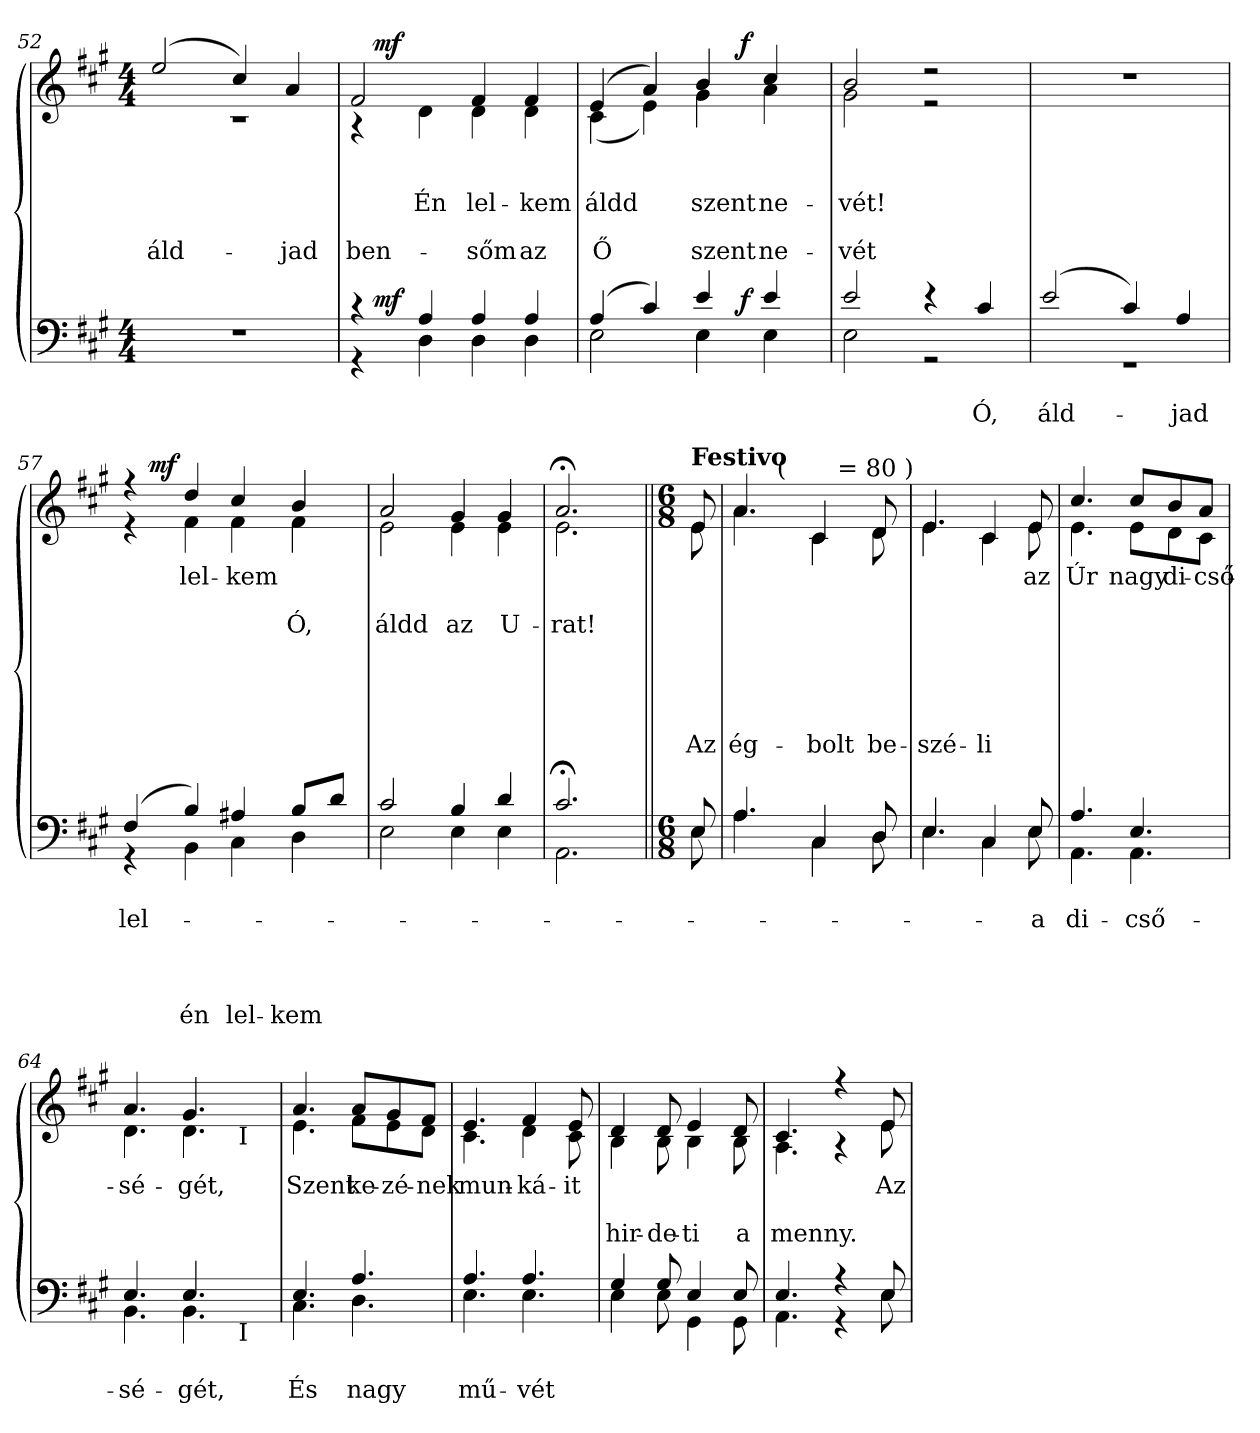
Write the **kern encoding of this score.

**kern	**text	**text	**text	**text	**text	**text	**dynam	**kern	**text	**text	**text	**text	**text	**text	**text	**text	**dynam
*part2	*part2	*part2	*part2	*part2	*part2	*part2	*part2	*part1	*part1	*part1	*part1	*part1	*part1	*part1	*part1	*part1	*part1
*staff2	*staff2	*staff2	*staff2	*staff2	*staff2	*staff2	*staff2	*staff1	*staff1	*staff1	*staff1	*staff1	*staff1	*staff1	*staff1	*staff1	*staff1
!!LO:PB:g=z
*clefF4	*	*	*	*	*	*	*	*clefG2	*	*	*	*	*	*	*	*	*
*k[f#c#g#]	*	*	*	*	*	*	*	*k[f#c#g#]	*	*	*	*	*	*	*	*	*
*f#:	*	*	*	*	*	*	*	*f#:	*	*	*	*	*	*	*	*	*
*M4/4	*	*	*	*	*	*	*	*M4/4	*	*	*	*	*	*	*	*	*
=52	=52	=52	=52	=52	=52	=52	=52	=52	=52	=52	=52	=52	=52	=52	=52	=52	=52
!	!	!	!	!	!	!	!	!	!	!	!	!	!LO:LY:a	!	!	!	!
*	*	*	*	*	*	*	*	*^	*	*	*	*	*	*	*	*	*
1r	.	.	.	.	.	.	.	(>2ee/	1rc	.	.	.	.	áld-	.	.	.	.
.	.	.	.	.	.	.	.	4cc#/)	.	.	.	.	.	.	.	.	.	.
!	!	!	!	!	!	!	!	!	!	!	!	!	!	!LO:LY:a	!	!	!	!
.	.	.	.	.	.	.	.	4a/	.	.	.	.	.	-jad	.	.	.	.
*	*	*	*	*	*	*	*	*v	*v	*	*	*	*	*	*	*	*	*
=53	=53	=53	=53	=53	=53	=53	=53	=53	=53	=53	=53	=53	=53	=53	=53	=53	=53
*^	*	*	*	*	*	*	*	*	*	*	*	*	*	*	*	*	*
!	!	!	!	!	!	!	!	!	!	!	!	!	!	!LO:LY:a	!	!	!	!
*	*^	*	*	*	*	*	*	*	*^	*	*	*	*	*	*	*	*	*
*	*	*	*	*	*	*	*	*	*	*	*^	*	*	*	*	*	*	*	*	*
4r	4r	16ryy	.	.	.	.	.	.	.	2f#/	4rA	16ryy	.	.	.	.	ben-	.	.	.	.
!	!	!	!	!	!	!	!	!	!LO:DY:b	!	!	!	!	!	!	!	!	!	!	!	!LO:DY:b
.	.	2...ryy	.	.	.	.	.	.	mf	.	.	2...ryy	.	.	.	.	.	.	.	.	mf
!	!	!	!	!	!	!	!	!	!	!	!	!	!	!	!LO:LY:b	!	!	!	!	!	!
4A/	4D\	.	.	.	.	.	.	.	.	.	4d\	.	.	.	Én	.	.	.	.	.	.
!	!	!	!	!	!	!	!	!	!	!	!	!	!	!	!	!	!LO:LY:a	!	!	!	!
!	!	!	!	!	!	!	!	!	!	!	!	!	!	!	!LO:LY:b	!	!	!	!	!	!
4A/	4D\	.	.	.	.	.	.	.	.	4f#/	4d\	.	.	.	lel-	.	-sőm	.	.	.	.
!	!	!	!	!	!	!	!	!	!	!	!	!	!	!	!	!	!LO:LY:a	!	!	!	!
!	!	!	!	!	!	!	!	!	!	!	!	!	!	!	!LO:LY:b	!	!	!	!	!	!
4A/	4D\	.	.	.	.	.	.	.	.	4f#/	4d\	.	.	.	-kem	.	az	.	.	.	.
=54	=54	=54	=54	=54	=54	=54	=54	=54	=54	=54	=54	=54	=54	=54	=54	=54	=54	=54	=54	=54	=54
!	!	!	!	!	!	!	!	!	!	!	!	!	!	!	!	!	!LO:LY:a	!	!	!	!
!	!	!	!	!	!	!	!	!	!	!	!	!	!	!	!LO:LY:b	!	!	!	!	!	!
(>4A/	2E\	2ryy	.	.	.	.	.	.	.	(>4e/	(<4c#\	2ryy	.	.	áldd	.	Ő	.	.	.	.
4c#/)	.	.	.	.	.	.	.	.	.	4a/)	4e\)	.	.	.	.	.	.	.	.	.	.
!	!	!	!	!	!	!	!	!	!	!	!	!	!	!	!	!	!LO:LY:a	!	!	!	!
!	!	!	!	!	!	!	!	!	!	!	!	!	!	!	!LO:LY:b	!	!	!	!	!	!
4e/	4E\	8.ryy	.	.	.	.	.	.	.	4b/	4g#\	8.ryy	.	.	szent	.	szent	.	.	.	.
!	!	!	!	!	!	!	!	!	!LO:DY:b	!	!	!	!	!	!	!	!	!	!	!	!LO:DY:b
.	.	4ryy	.	.	.	.	.	.	f	.	.	4ryy	.	.	.	.	.	.	.	.	f
!	!	!	!	!	!	!	!	!	!	!	!	!	!	!	!	!	!LO:LY:a	!	!	!	!
!	!	!	!	!	!	!	!	!	!	!	!	!	!	!	!LO:LY:b	!	!	!	!	!	!
4e/	4E\	.	.	.	.	.	.	.	.	4cc#/	4a\	.	.	.	ne-	.	ne-	.	.	.	.
.	.	16ryy	.	.	.	.	.	.	.	.	.	16ryy	.	.	.	.	.	.	.	.	.
*	*v	*v	*	*	*	*	*	*	*	*	*	*	*	*	*	*	*	*	*	*	*
*	*	*	*	*	*	*	*	*	*v	*v	*v	*	*	*	*	*	*	*	*	*
=55	=55	=55	=55	=55	=55	=55	=55	=55	=55	=55	=55	=55	=55	=55	=55	=55	=55	=55
*	*^	*	*	*	*	*	*	*	*^	*	*	*	*	*	*	*	*	*
*	*	*	*	*	*	*	*	*	*	*	*^	*	*	*	*	*	*	*	*	*
!	!	!	!	!	!	!	!	!	!	!	!	!	!	!	!	!	!LO:LY:a	!	!	!	!
*	*v	*v	*	*	*	*	*	*	*	*	*	*	*	*	*	*	*	*	*	*	*
*	*	*	*	*	*	*	*	*	*	*v	*v	*	*	*	*	*	*	*	*	*
*	*^	*	*	*	*	*	*	*	*	*^	*	*	*	*	*	*	*	*	*
!	!	!	!	!	!	!	!	!	!	!	!	!	!	!	!LO:LY:b	!	!	!	!	!	!
*	*v	*v	*	*	*	*	*	*	*	*	*	*	*	*	*	*	*	*	*	*	*
*	*	*	*	*	*	*	*	*	*	*v	*v	*	*	*	*	*	*	*	*	*
2e/	2E\	.	.	.	.	.	.	.	2b/	2g#\	.	.	-vét!	.	-vét	.	.	.	.
4rd	2rGG	.	.	.	.	.	.	.	2r	2r	.	.	.	.	.	.	.	.	.
!	!	!	!LO:LY:a	!	!	!	!	!	!	!	!	!	!	!	!	!	!	!	!
4c#/	.	.	Ó,	.	.	.	.	.	.	.	.	.	.	.	.	.	.	.	.
*	*	*	*	*	*	*	*	*	*v	*v	*	*	*	*	*	*	*	*	*
=56	=56	=56	=56	=56	=56	=56	=56	=56	=56	=56	=56	=56	=56	=56	=56	=56	=56	=56
!	!	!	!LO:LY:a	!	!	!	!	!	!	!	!	!	!	!	!	!	!	!
(>2e/	1rGG	.	áld-	.	.	.	.	.	1r	.	.	.	.	.	.	.	.	.
4c#/)	.	.	.	.	.	.	.	.	.	.	.	.	.	.	.	.	.	.
!	!	!	!LO:LY:a	!	!	!	!	!	!	!	!	!	!	!	!	!	!	!
4A/	.	.	-jad	.	.	.	.	.	.	.	.	.	.	.	.	.	.	.
!!LO:LB:g=z
=57	=57	=57	=57	=57	=57	=57	=57	=57	=57	=57	=57	=57	=57	=57	=57	=57	=57	=57
!	!	!	!LO:LY:a	!	!	!	!	!	!	!	!	!	!	!	!	!	!	!
*	*	*	*	*	*	*	*	*	*^	*	*	*	*	*	*	*	*	*
*	*	*	*	*	*	*	*	*	*	*^	*	*	*	*	*	*	*	*	*
(>4F#/	4rGG	.	lel-	.	.	.	.	.	4r	4r	16.ryy	.	.	.	.	.	.	.	.	.
!	!	!	!	!	!	!	!	!	!	!	!	!	!	!	!	!	!	!	!	!LO:DY:a
.	.	.	.	.	.	.	.	.	.	.	2ryy	.	.	.	.	.	.	.	.	mf
!	!	!	!	!	!	!	!LO:LY:b	!	!	!	!	!	!	!	!	!	!	!	!	!
!	!	!	!	!	!	!	!	!	!	!	!	!LO:LY:b	!	!	!	!	!	!	!	!
4B/)	4BB\	.	.	.	.	.	én	.	4dd/	4f#\	.	lel-	.	.	.	.	.	.	.	.
!	!	!	!LO:LY:a	!	!	!	!	!	!	!	!	!	!	!	!	!	!	!	!	!
!	!	!	!	!	!	!	!LO:LY:b	!	!	!	!	!	!	!	!	!	!	!	!	!
!	!	!	!	!	!	!	!	!	!	!	!	!LO:LY:b	!	!	!	!	!	!	!	!
4A#X/	4C#\	.	.	.	.	.	lel-	.	4cc#/	4f#\	.	-kem	.	.	.	.	.	.	.	.
.	.	.	.	.	.	.	.	.	.	.	4ryy	.	.	.	.	.	.	.	.	.
!	!	!	!	!	!	!	!LO:LY:b	!	!	!	!	!	!	!	!	!	!	!	!	!
!	!	!	!	!	!	!	!	!	!	!	!	!	!	!LO:LY:b	!	!	!	!	!	!
8B/L	4D\	.	.	.	.	.	-kem	.	4b/	4f#\	.	.	.	Ó,	.	.	.	.	.	.
.	.	.	.	.	.	.	.	.	.	.	8ryy	.	.	.	.	.	.	.	.	.
8d/J	.	.	.	.	.	.	.	.	.	.	.	.	.	.	.	.	.	.	.	.
.	.	.	.	.	.	.	.	.	.	.	32ryy	.	.	.	.	.	.	.	.	.
*	*	*	*	*	*	*	*	*	*	*v	*v	*	*	*	*	*	*	*	*	*
=58	=58	=58	=58	=58	=58	=58	=58	=58	=58	=58	=58	=58	=58	=58	=58	=58	=58	=58	=58
*	*	*	*	*	*	*	*	*	*	*^	*	*	*	*	*	*	*	*	*
!	!	!	!	!	!	!	!	!	!	!	!	!	!	!LO:LY:b	!	!	!	!	!	!
*	*	*	*	*	*	*	*	*	*	*v	*v	*	*	*	*	*	*	*	*	*
2c#/	2E\	.	.	.	.	.	.	.	2a/	2e\	.	.	áldd	.	.	.	.	.	.
!	!	!	!	!	!	!	!	!	!	!	!	!	!LO:LY:b	!	!	!	!	!	!
4B/	4E\	.	.	.	.	.	.	.	4g#/	4e\	.	.	az	.	.	.	.	.	.
!	!	!	!	!	!	!	!	!	!	!	!	!	!LO:LY:b	!	!	!	!	!	!
4d/	4E\	.	.	.	.	.	.	.	4g#/	4e\	.	.	U-	.	.	.	.	.	.
=59	=59	=59	=59	=59	=59	=59	=59	=59	=59	=59	=59	=59	=59	=59	=59	=59	=59	=59	=59
!	!	!	!	!	!	!	!	!	!	!	!	!	!LO:LY:b	!	!	!	!	!	!
2.c#;/	2.AA\	.	.	.	.	.	.	.	2.a;/	2.e\	.	.	-rat!	.	.	.	.	.	.
=60||	=60||	=60||	=60||	=60||	=60||	=60||	=60||	=60||	=60||	=60||	=60||	=60||	=60||	=60||	=60||	=60||	=60||	=60||	=60||
*M6/8	*	*	*	*	*	*	*	*	*M6/8	*	*	*	*	*	*	*	*	*	*
!	!	!	!	!	!	!	!	!	!LO:TX:a:B:t=Festivo	!	!	!	!	!	!	!	!	!	!
!	!	!	!	!	!	!	!	!	!	!	!	!	!	!	!	!	!	!LO:LY:b	!
8E/	8E\	.	.	.	.	.	.	.	8e/	8e\	.	.	.	.	.	.	.	Az	.
=61	=61	=61	=61	=61	=61	=61	=61	=61	=61	=61	=61	=61	=61	=61	=61	=61	=61	=61	=61
!	!	!	!	!	!	!	!	!	!	!	!	!	!	!	!	!	!	!LO:LY:b	!
*	*	*	*	*	*	*	*	*	*^	*^	*	*	*	*	*	*	*	*	*
4.A/	4.A\	.	.	.	.	.	.	.	4.a/	4.a\	8..ryy	4...ryy	.	.	.	.	.	.	.	ég-	.
!	!	!	!	!	!	!	!	!	!	!	!LO:TX:a:t=(	!	!	!	!	!	!	!	!	!	!
.	.	.	.	.	.	.	.	.	.	.	2ryy	.	.	.	.	.	.	.	.	.	.
!	!	!	!	!	!	!	!	!	!	!	!	!	!	!	!	!	!	!	!	!LO:LY:b	!
4C#/	4C#\	.	.	.	.	.	.	.	4c#/	4c#\	.	.	.	.	.	.	.	.	.	-bolt	.
!	!	!	!	!	!	!	!	!	!	!	!	!LO:TX:a:t== 80 )	!	!	!	!	!	!	!	!	!
.	.	.	.	.	.	.	.	.	.	.	.	4ryy	.	.	.	.	.	.	.	.	.
!	!	!	!	!	!	!	!	!	!	!	!	!	!	!	!	!	!	!	!	!LO:LY:b	!
8D/	8D\	.	.	.	.	.	.	.	8d/	8d\	.	.	.	.	.	.	.	.	.	be-	.
.	.	.	.	.	.	.	.	.	.	.	32ryy	32ryy	.	.	.	.	.	.	.	.	.
*	*	*	*	*	*	*	*	*	*	*v	*v	*v	*	*	*	*	*	*	*	*	*
=62	=62	=62	=62	=62	=62	=62	=62	=62	=62	=62	=62	=62	=62	=62	=62	=62	=62	=62	=62
*	*	*	*	*	*	*	*	*	*^	*^	*	*	*	*	*	*	*	*	*
!	!	!	!	!	!	!	!	!	!	!	!	!	!	!	!	!	!	!	!	!LO:LY:b	!
*	*	*	*	*	*	*	*	*	*	*v	*v	*v	*	*	*	*	*	*	*	*	*
4.E/	4.E\	.	.	.	.	.	.	.	4.e/	4.e\	.	.	.	.	.	.	.	-szé-	.
!	!	!	!	!	!	!	!	!	!	!	!	!	!	!	!	!	!	!LO:LY:b	!
4C#/	4C#\	.	.	.	.	.	.	.	4c#/	4c#\	.	.	.	.	.	.	.	-li	.
!	!	!	!LO:LY:a	!	!	!	!	!	!	!	!	!	!	!	!	!	!	!	!
!	!	!	!	!	!	!	!	!	!	!	!LO:LY:b	!	!	!	!	!	!	!	!
8E/	8E\	.	a	.	.	.	.	.	8e/	8e\	az	.	.	.	.	.	.	.	.
!!LO:LB:g=z	!!
=63	=63	=63	=63	=63	=63	=63	=63	=63	=63	=63	=63	=63	=63	=63	=63	=63	=63	=63	=63
!	!	!	!LO:LY:a	!	!	!	!	!	!	!	!	!	!	!	!	!	!	!	!
!	!	!	!	!	!	!	!	!	!	!	!LO:LY:b	!	!	!	!	!	!	!	!
4.A/	4.AA\	.	di-	.	.	.	.	.	4.cc#/	4.e\	Úr	.	.	.	.	.	.	.	.
!	!	!	!LO:LY:a	!	!	!	!	!	!	!	!	!	!	!	!	!	!	!	!
!	!	!	!	!	!	!	!	!	!	!	!LO:LY:b	!	!	!	!	!	!	!	!
4.E/	4.AA\	.	-cső-	.	.	.	.	.	8cc#/L	8e\L	nagy	.	.	.	.	.	.	.	.
!	!	!	!	!	!	!	!	!	!	!	!LO:LY:b	!	!	!	!	!	!	!	!
.	.	.	.	.	.	.	.	.	8b/	8d\	di-	.	.	.	.	.	.	.	.
!	!	!	!	!	!	!	!	!	!	!	!LO:LY:b	!	!	!	!	!	!	!	!
.	.	.	.	.	.	.	.	.	8a/J	8c#\J	-cső-	.	.	.	.	.	.	.	.
*	*	*	*	*	*	*	*	*	*v	*v	*	*	*	*	*	*	*	*	*
=64	=64	=64	=64	=64	=64	=64	=64	=64	=64	=64	=64	=64	=64	=64	=64	=64	=64	=64
*	*	*	*	*	*	*	*	*	*^	*	*	*	*	*	*	*	*	*
!	!	!	!LO:LY:a	!	!	!	!	!	!	!	!	!	!	!	!	!	!	!	!
!	!	!	!	!	!	!	!	!	!	!	!LO:LY:b	!	!	!	!	!	!	!	!
*	*^	*	*	*	*	*	*	*	*	*^	*	*	*	*	*	*	*	*	*
4.E/	4.BB\	2ryy	.	-sé-	.	.	.	.	.	4.a/	4.d\	2ryy	-sé-	.	.	.	.	.	.	.	.
!	!	!	!	!LO:LY:a	!	!	!	!	!	!	!	!	!	!	!	!	!	!	!	!	!
!	!	!	!	!	!	!	!	!	!	!	!	!	!LO:LY:b	!	!	!	!	!	!	!	!
4.E/	4.BB\	.	.	-gét,	.	.	.	.	.	4.g#/	4.d\	.	-gét,	.	.	.	.	.	.	.	.
.	.	16.ryy	.	.	.	.	.	.	.	.	.	16.ryy	.	.	.	.	.	.	.	.	.
!	!	!	!	!	!	!	!	!	!	!	!	!LO:TX:b:t=I	!	!	!	!	!	!	!	!	!
!	!	!LO:TX:b:t=I	!	!	!	!	!	!	!	!	!	!	!	!	!	!	!	!	!	!	!
.	.	8ryy	.	.	.	.	.	.	.	.	.	8ryy	.	.	.	.	.	.	.	.	.
.	.	32ryy	.	.	.	.	.	.	.	.	.	32ryy	.	.	.	.	.	.	.	.	.
*	*v	*v	*	*	*	*	*	*	*	*	*	*	*	*	*	*	*	*	*	*	*
*	*	*	*	*	*	*	*	*	*v	*v	*v	*	*	*	*	*	*	*	*	*
=65	=65	=65	=65	=65	=65	=65	=65	=65	=65	=65	=65	=65	=65	=65	=65	=65	=65	=65
*	*^	*	*	*	*	*	*	*	*^	*	*	*	*	*	*	*	*	*
*	*	*	*	*	*	*	*	*	*	*	*^	*	*	*	*	*	*	*	*	*
!	!	!	!	!LO:LY:a	!	!	!	!	!	!	!	!	!	!	!	!	!	!	!	!	!
*	*v	*v	*	*	*	*	*	*	*	*	*	*	*	*	*	*	*	*	*	*	*
*	*	*	*	*	*	*	*	*	*	*v	*v	*	*	*	*	*	*	*	*	*
*	*^	*	*	*	*	*	*	*	*	*^	*	*	*	*	*	*	*	*	*
!	!	!	!	!	!	!	!	!	!	!	!	!	!LO:LY:b	!	!	!	!	!	!	!	!
*	*v	*v	*	*	*	*	*	*	*	*	*	*	*	*	*	*	*	*	*	*	*
*	*	*	*	*	*	*	*	*	*	*v	*v	*	*	*	*	*	*	*	*	*
4.E/	4.C#\	.	És	.	.	.	.	.	4.a/	4.e\	Szent	.	.	.	.	.	.	.	.
!	!	!	!LO:LY:a	!	!	!	!	!	!	!	!	!	!	!	!	!	!	!	!
!	!	!	!	!	!	!	!	!	!	!	!LO:LY:b	!	!	!	!	!	!	!	!
4.A/	4.D\	.	nagy	.	.	.	.	.	8a/L	8f#\L	ke-	.	.	.	.	.	.	.	.
!	!	!	!	!	!	!	!	!	!	!	!LO:LY:b	!	!	!	!	!	!	!	!
.	.	.	.	.	.	.	.	.	8g#/	8e\	-zé-	.	.	.	.	.	.	.	.
!	!	!	!	!	!	!	!	!	!	!	!LO:LY:b	!	!	!	!	!	!	!	!
.	.	.	.	.	.	.	.	.	8f#/J	8d\J	-nek	.	.	.	.	.	.	.	.
=66	=66	=66	=66	=66	=66	=66	=66	=66	=66	=66	=66	=66	=66	=66	=66	=66	=66	=66	=66
!	!	!	!LO:LY:a	!	!	!	!	!	!	!	!	!	!	!	!	!	!	!	!
!	!	!	!	!	!	!	!	!	!	!	!LO:LY:b	!	!	!	!	!	!	!	!
4.A/	4.E\	.	mű-	.	.	.	.	.	4.e/	4.c#\	mun-	.	.	.	.	.	.	.	.
!	!	!	!LO:LY:a	!	!	!	!	!	!	!	!	!	!	!	!	!	!	!	!
!	!	!	!	!	!	!	!	!	!	!	!LO:LY:b	!	!	!	!	!	!	!	!
4.A/	4.E\	.	-vét	.	.	.	.	.	4f#/	4d\	-ká-	.	.	.	.	.	.	.	.
!	!	!	!	!	!	!	!	!	!	!	!LO:LY:b	!	!	!	!	!	!	!	!
.	.	.	.	.	.	.	.	.	8e/	8c#\	-it	.	.	.	.	.	.	.	.
=67	=67	=67	=67	=67	=67	=67	=67	=67	=67	=67	=67	=67	=67	=67	=67	=67	=67	=67	=67
!	!	!	!	!	!	!	!	!	!	!	!	!	!LO:LY:b	!	!	!	!	!	!
4G#/	4E\	.	.	.	.	.	.	.	4d/	4B\	.	.	hir-	.	.	.	.	.	.
!	!	!	!	!	!	!	!	!	!	!	!	!	!LO:LY:b	!	!	!	!	!	!
8G#/	8E\	.	.	.	.	.	.	.	8d/	8B\	.	.	-de-	.	.	.	.	.	.
!	!	!	!	!	!	!	!	!	!	!	!	!	!LO:LY:b	!	!	!	!	!	!
4E/	4GG#\	.	.	.	.	.	.	.	4e/	4B\	.	.	-ti	.	.	.	.	.	.
!	!	!	!	!	!	!	!	!	!	!	!	!	!LO:LY:b	!	!	!	!	!	!
8E/	8GG#\	.	.	.	.	.	.	.	8d/	8B\	.	.	a	.	.	.	.	.	.
!!LO:LB:g=z	!!
=68	=68	=68	=68	=68	=68	=68	=68	=68	=68	=68	=68	=68	=68	=68	=68	=68	=68	=68	=68
!	!	!	!	!	!	!	!	!	!	!	!	!	!LO:LY:b	!	!	!	!	!	!
4.E/	4.AA\	.	.	.	.	.	.	.	4.c#/	4.A\	.	.	menny.	.	.	.	.	.	.
4r	4r	.	.	.	.	.	.	.	4r	4r	.	.	.	.	.	.	.	.	.
!	!	!	!	!	!	!	!	!	!	!	!LO:LY:b	!	!	!	!	!	!	!	!
8E/	8E\	.	.	.	.	.	.	.	8e/	8e\	Az	.	.	.	.	.	.	.	.
*v	*v	*	*	*	*	*	*	*	*	*	*	*	*	*	*	*	*	*	*
*	*	*	*	*	*	*	*	*v	*v	*	*	*	*	*	*	*	*	*
=	=	=	=	=	=	=	=	=	=	=	=	=	=	=	=	=	=
*-	*-	*-	*-	*-	*-	*-	*-	*-	*-	*-	*-	*-	*-	*-	*-	*-	*-
